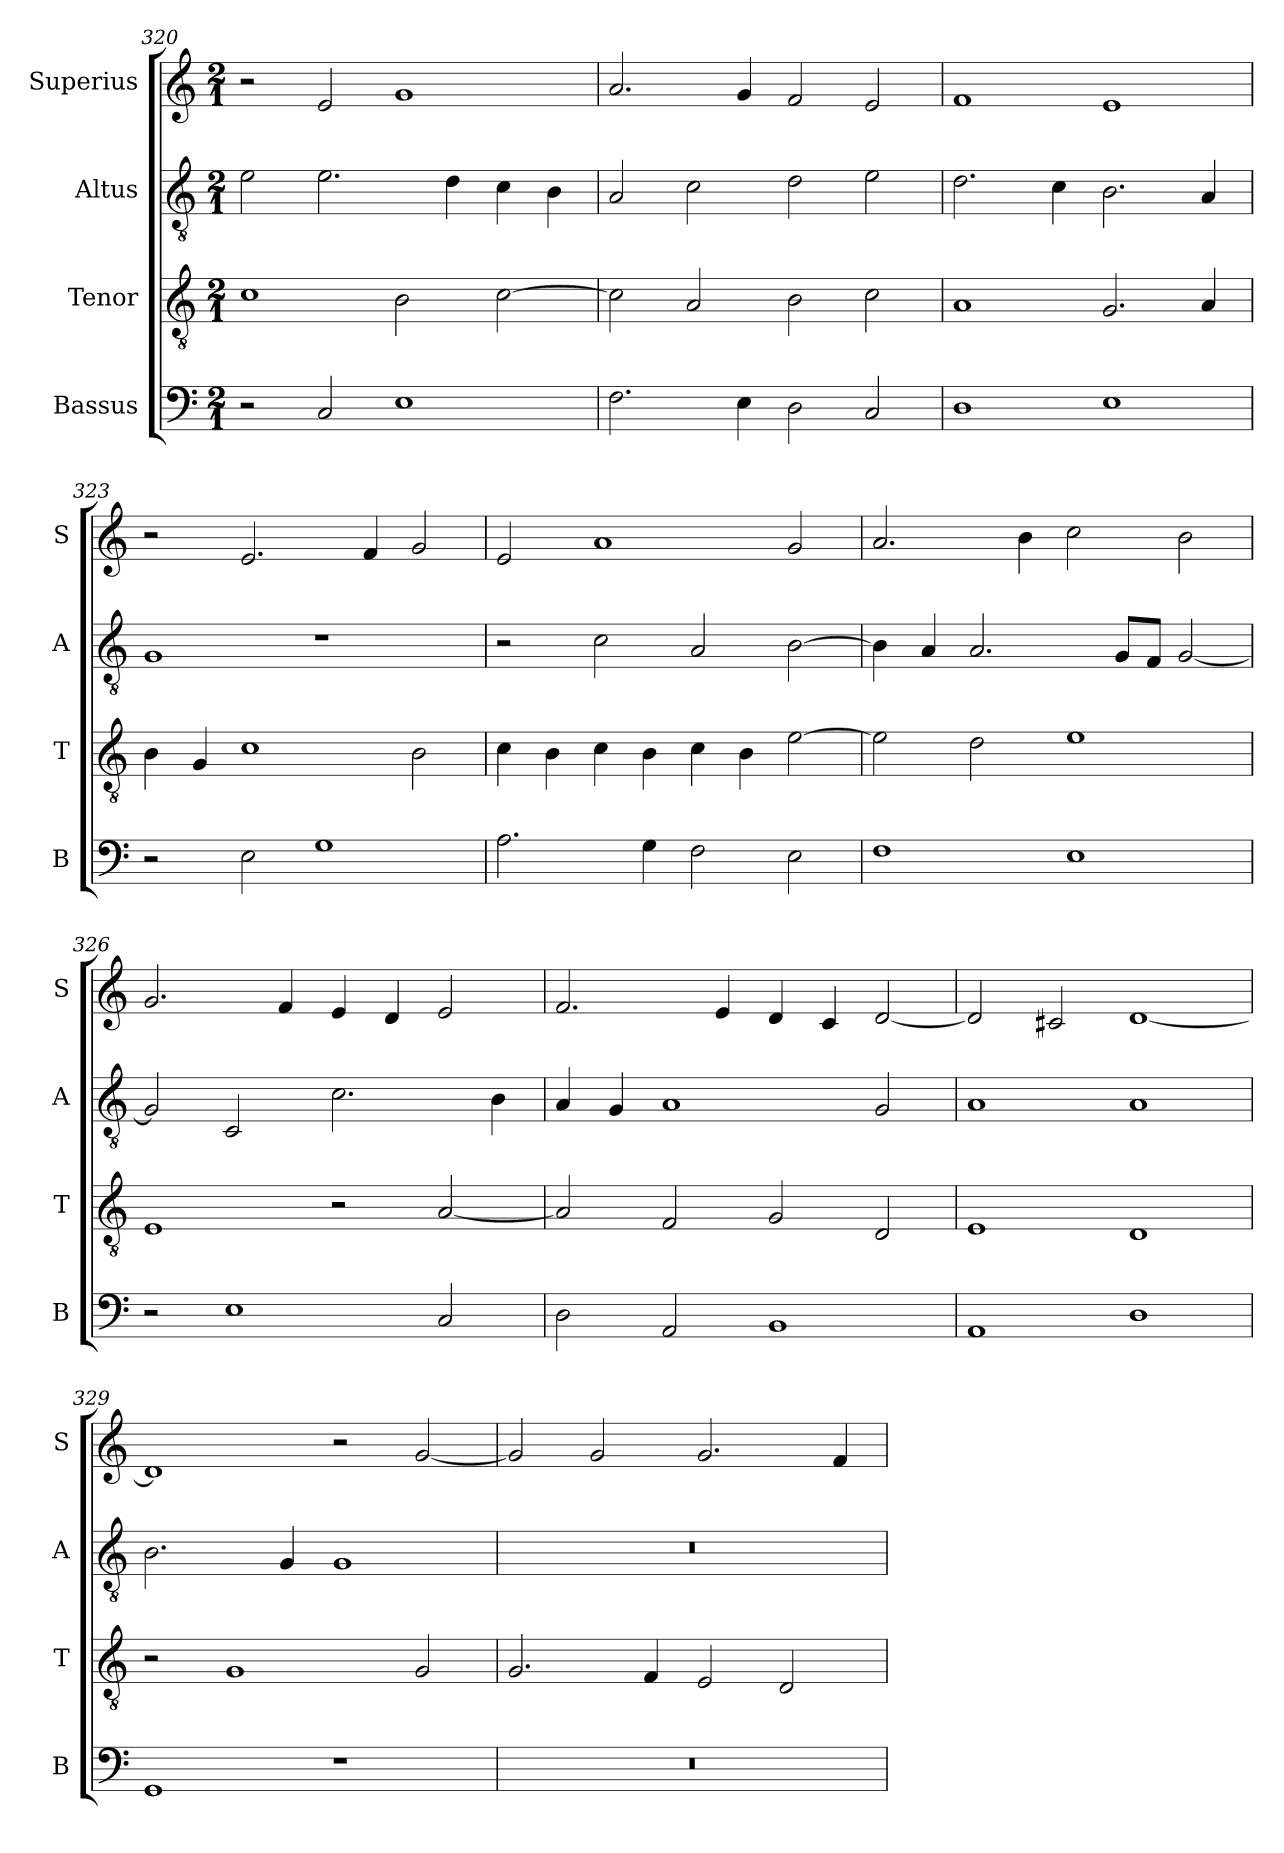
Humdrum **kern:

**kern	**kern	**kern	**kern
*part4	*part3	*part2	*part1
*staff4	*staff3	*staff2	*staff1
*I"Bassus	*I"Tenor	*I"Altus	*I"Superius
*I'B	*I'T	*I'A	*I'S
*clefF4	*clefGv2	*clefGv2	*clefG2
*k[]	*k[]	*k[]	*k[]
*M2/1	*M2/1	*M2/1	*M2/1
=320	=320	=320	=320
2r	1c	2e\	2r
2C/	.	2.e\	2e/
1E	2B\	.	1g
.	.	4d\	.
.	[2c\	4c\	.
.	.	4B\	.
=321	=321	=321	=321
2.F\	2c\]	2A/	2.a/
.	2A/	2c\	.
4E\	.	.	4g/
2D\	2B\	2d\	2f/
2C/	2c\	2e\	2e/
=322	=322	=322	=322
1D	1A	2.d\	1f
.	.	4c\	.
1E	2.G/	2.B\	1e
.	4A/	4A/	.
=323	=323	=323	=323
2r	4B\	1G	2r
.	4G/	.	.
2E\	1c	.	2.e/
1G	.	1r	.
.	.	.	4f/
.	2B\	.	2g/
=324	=324	=324	=324
2.A\	4c\	2r	2e/
.	4B\	.	.
.	4c\	2c\	1a
4G\	4B\	.	.
2F\	4c\	2A/	.
.	4B\	.	.
2E\	[2e\	[2B\	2g/
=325	=325	=325	=325
1F	2e\]	4B\]	2.a/
.	.	4A/	.
.	2d\	2.A/	.
.	.	.	4b\
1E	1e	.	2cc\
.	.	8G/L	.
.	.	8F/J	.
.	.	[2G/	2b\
=326	=326	=326	=326
2r	1E	2G/]	2.g/
1E	.	2C/	.
.	.	.	4f/
.	2r	2.c\	4e/
.	.	.	4d/
2C/	[2A/	.	2e/
.	.	4B\	.
=327	=327	=327	=327
2D\	2A/]	4A/	2.f/
.	.	4G/	.
2AA/	2F/	1A	.
.	.	.	4e/
1BB	2G/	.	4d/
.	.	.	4c/
.	2D/	2G/	[2d/
=328	=328	=328	=328
1AA	1E	1A	2d/]
.	.	.	2c#X/
1D	1D	1A	[1d
=329	=329	=329	=329
1GG	2r	2.B\	1d]
.	1G	.	.
.	.	4G/	.
1r	.	1G	2r
.	2G/	.	[2g/
=330	=330	=330	=330
0r	2.G/	0r	2g/]
.	.	.	2g/
.	4F/	.	.
.	2E/	.	2.g/
.	2D/	.	.
.	.	.	4f/
=	=	=	=
*-	*-	*-	*-
